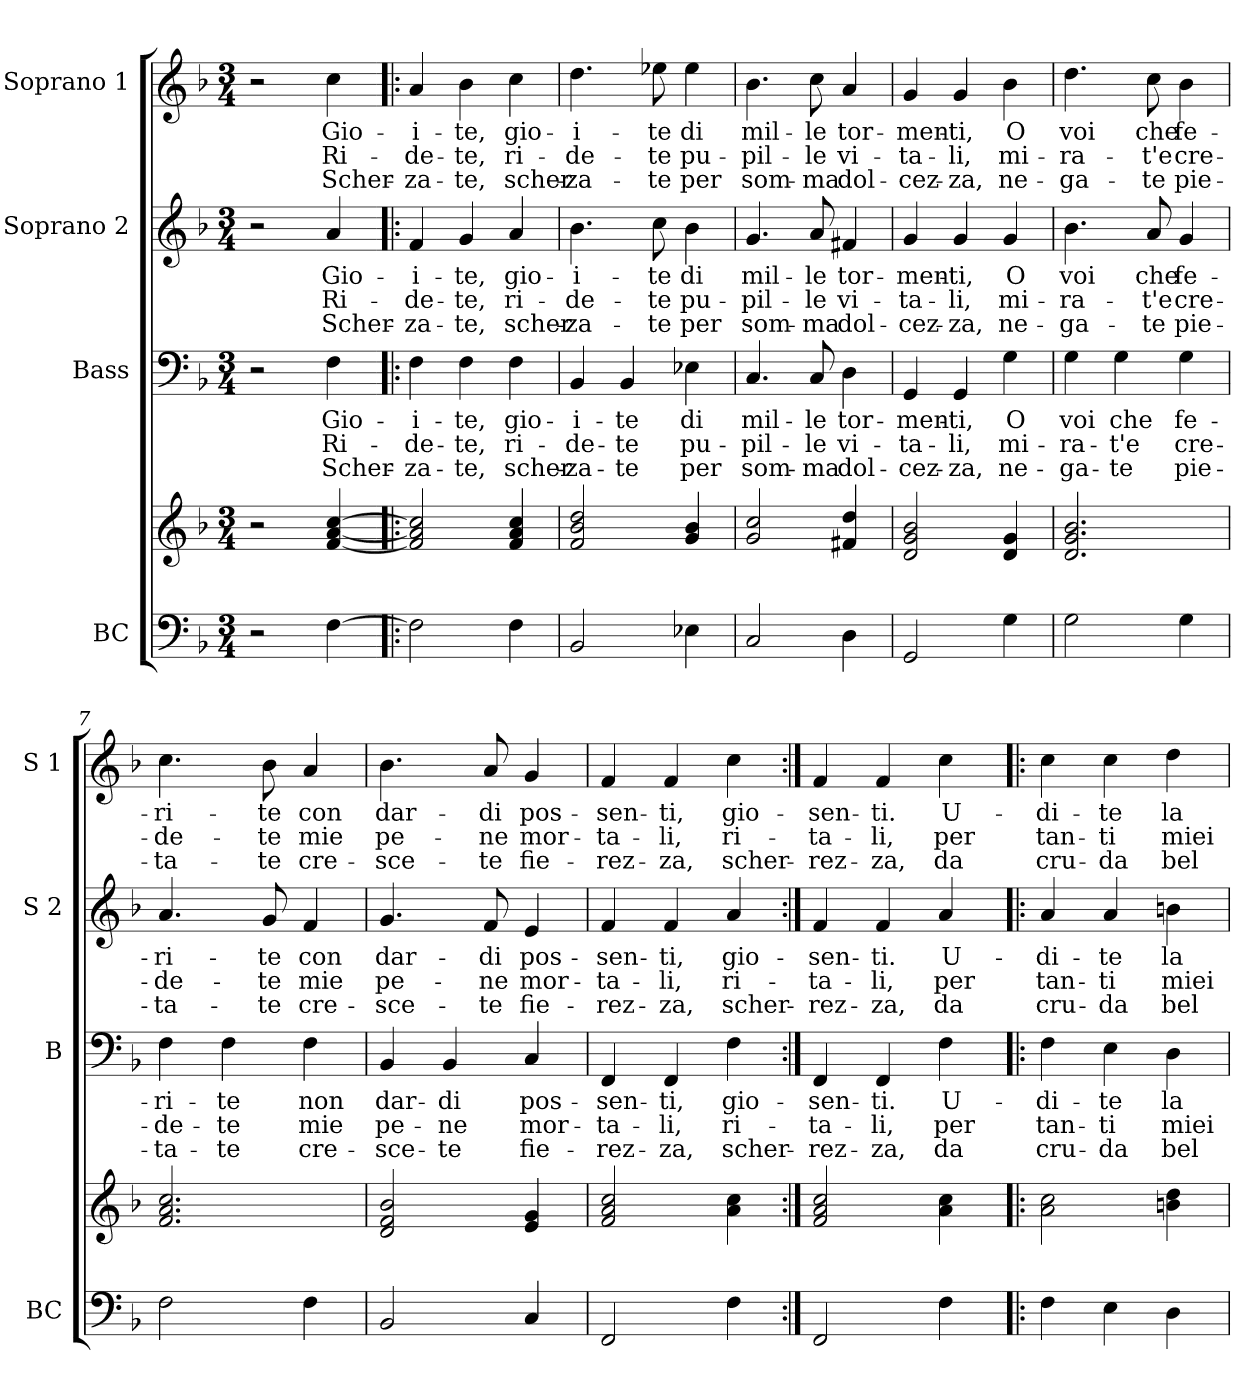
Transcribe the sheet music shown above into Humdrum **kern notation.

**kern	**kern	**kern	**text	**text	**text	**kern	**text	**text	**text	**kern	**text	**text	**text
*part4	*part4	*part3	*part3	*part3	*part3	*part2	*part2	*part2	*part2	*part1	*part1	*part1	*part1
*staff5	*staff4	*staff3	*staff3	*staff3	*staff3	*staff2	*staff2	*staff2	*staff2	*staff1	*staff1	*staff1	*staff1
*I"BC	*	*I"Bass	*	*	*	*I"Soprano 2	*	*	*	*I"Soprano 1	*	*	*
*I'BC	*	*I'B	*	*	*	*I'S 2	*	*	*	*I'S 1	*	*	*
*clefF4	*clefG2	*clefF4	*	*	*	*clefG2	*	*	*	*clefG2	*	*	*
*k[b-]	*k[b-]	*k[b-]	*	*	*	*k[b-]	*	*	*	*k[b-]	*	*	*
*F:	*F:	*F:	*	*	*	*F:	*	*	*	*F:	*	*	*
*M3/4	*M3/4	*M3/4	*	*	*	*M3/4	*	*	*	*M3/4	*	*	*
=1	=1	=1	=1	=1	=1	=1	=1	=1	=1	=1	=1	=1	=1
2r	2r	2r	.	.	.	2r	.	.	.	2r	.	.	.
[4F\	[4f/ [4a/ [4cc/	4F\	Gio-	Ri-	Scher-	4a/	Gio-	Ri-	Scher-	4cc\	Gio-	Ri-	Scher-
=2!|:	=2!|:	=2!|:	=2!|:	=2!|:	=2!|:	=2!|:	=2!|:	=2!|:	=2!|:	=2!|:	=2!|:	=2!|:	=2!|:
2F\]	2f/] 2a/] 2cc/]	4F\	-i-	-de-	-za-	4f/	-i-	-de-	-za-	4a/	-i-	-de-	-za-
.	.	4F\	-te,	-te,	-te,	4g/	-te,	-te,	-te,	4b-\	-te,	-te,	-te,
4F\	4f/ 4a/ 4cc/	4F\	gio-	ri-	scher-	4a/	gio-	ri-	scher-	4cc\	gio-	ri-	scher-
=3	=3	=3	=3	=3	=3	=3	=3	=3	=3	=3	=3	=3	=3
2BB-/	2f/ 2b-/ 2dd/	4BB-/	-i-	-de-	-za-	4.b-\	-i-	-de-	-za-	4.dd\	-i-	-de-	-za-
.	.	4BB-/	-te	-te	-te	.	.	.	.	.	.	.	.
.	.	.	.	.	.	8cc\	-te	-te	-te	8ee-X\	-te	-te	-te
4E-X\	4g/ 4b-/	4E-X\	di	pu-	per	4b-\	di	pu-	per	4ee-\	di	pu-	per
=4	=4	=4	=4	=4	=4	=4	=4	=4	=4	=4	=4	=4	=4
2C/	2g/ 2cc/	4.C/	mil-	-pil-	som-	4.g/	mil-	-pil-	som-	4.b-\	mil-	-pil-	som-
.	.	8C/	-le	-le	-ma	8a/	-le	-le	-ma	8cc\	-le	-le	-ma
4D\	4f#X/ 4dd/	4D\	tor-	vi-	dol-	4f#X/	tor-	vi-	dol-	4a/	tor-	vi-	dol-
=5	=5	=5	=5	=5	=5	=5	=5	=5	=5	=5	=5	=5	=5
2GG/	2d/ 2g/ 2b-/	4GG/	-men-	-ta-	-cez-	4g/	-men-	-ta-	-cez-	4g/	-men-	-ta-	-cez-
.	.	4GG/	-ti,	-li,	-za,	4g/	-ti,	-li,	-za,	4g/	-ti,	-li,	-za,
4G\	4d/ 4g/	4G\	O	mi-	ne-	4g/	O	mi-	ne-	4b-\	O	mi-	ne-
!!LO:LB:g=z
=6	=6	=6	=6	=6	=6	=6	=6	=6	=6	=6	=6	=6	=6
2G\	2.d/ 2.g/ 2.b-/	4G\	voi	-ra-	-ga-	4.b-\	voi	-ra-	-ga-	4.dd\	voi	-ra-	-ga-
.	.	4G\	che	-t'e	-te	.	.	.	.	.	.	.	.
.	.	.	.	.	.	8a/	che	-t'e	-te	8cc\	che	-t'e	-te
4G\	.	4G\	fe-	cre-	pie-	4g/	fe-	cre-	pie-	4b-\	fe-	cre-	pie-
=7	=7	=7	=7	=7	=7	=7	=7	=7	=7	=7	=7	=7	=7
2F\	2.f/ 2.a/ 2.cc/	4F\	-ri-	-de-	-ta-	4.a/	-ri-	-de-	-ta-	4.cc\	-ri-	-de-	-ta-
.	.	4F\	-te	-te	-te	.	.	.	.	.	.	.	.
.	.	.	.	.	.	8g/	-te	-te	-te	8b-\	-te	-te	-te
4F\	.	4F\	non	mie	cre-	4f/	con	mie	cre-	4a/	con	mie	cre-
=8	=8	=8	=8	=8	=8	=8	=8	=8	=8	=8	=8	=8	=8
2BB-/	2d/ 2f/ 2b-/	4BB-/	dar-	pe-	-sce-	4.g/	dar-	pe-	-sce-	4.b-\	dar-	pe-	-sce-
.	.	4BB-/	-di	-ne	-te	.	.	.	.	.	.	.	.
.	.	.	.	.	.	8f/	-di	-ne	-te	8a/	-di	-ne	-te
4C/	4e/ 4g/	4C/	pos-	mor-	fie-	4e/	pos-	mor-	fie-	4g/	pos-	mor-	fie-
=9	=9	=9	=9	=9	=9	=9	=9	=9	=9	=9	=9	=9	=9
2FF/	2f/ 2a/ 2cc/	4FF/	-sen-	-ta-	-rez-	4f/	-sen-	-ta-	-rez-	4f/	-sen-	-ta-	-rez-
.	.	4FF/	-ti,	-li,	-za,	4f/	-ti,	-li,	-za,	4f/	-ti,	-li,	-za,
4F\	4a\ 4cc\	4F\	gio-	ri-	scher-	4a/	gio-	ri-	scher-	4cc\	gio-	ri-	scher-
=10:|!	=10:|!	=10:|!	=10:|!	=10:|!	=10:|!	=10:|!	=10:|!	=10:|!	=10:|!	=10:|!	=10:|!	=10:|!	=10:|!
2FF/	2f/ 2a/ 2cc/	4FF/	-sen-	-ta-	-rez-	4f/	-sen-	-ta-	-rez-	4f/	-sen-	-ta-	-rez-
.	.	4FF/	-ti.	-li,	-za,	4f/	-ti.	-li,	-za,	4f/	-ti.	-li,	-za,
4F\	4a\ 4cc\	4F\	U-	per	da	4a/	U-	per	da	4cc\	U-	per	da
!!LO:PB:g=z
=11!|:	=11!|:	=11!|:	=11!|:	=11!|:	=11!|:	=11!|:	=11!|:	=11!|:	=11!|:	=11!|:	=11!|:	=11!|:	=11!|:
4F\	2a\ 2cc\	4F\	-di-	tan-	cru-	4a/	-di-	tan-	cru-	4cc\	-di-	tan-	cru-
4E\	.	4E\	-te	-ti	-da	4a/	-te	-ti	-da	4cc\	-te	-ti	-da
4D\	4bn\ 4dd\	4D\	la-	miei	bel-	4bn\	la-	miei	bel-	4dd\	la-	miei	bel-
=	=	=	=	=	=	=	=	=	=	=	=	=	=
*-	*-	*-	*-	*-	*-	*-	*-	*-	*-	*-	*-	*-	*-
